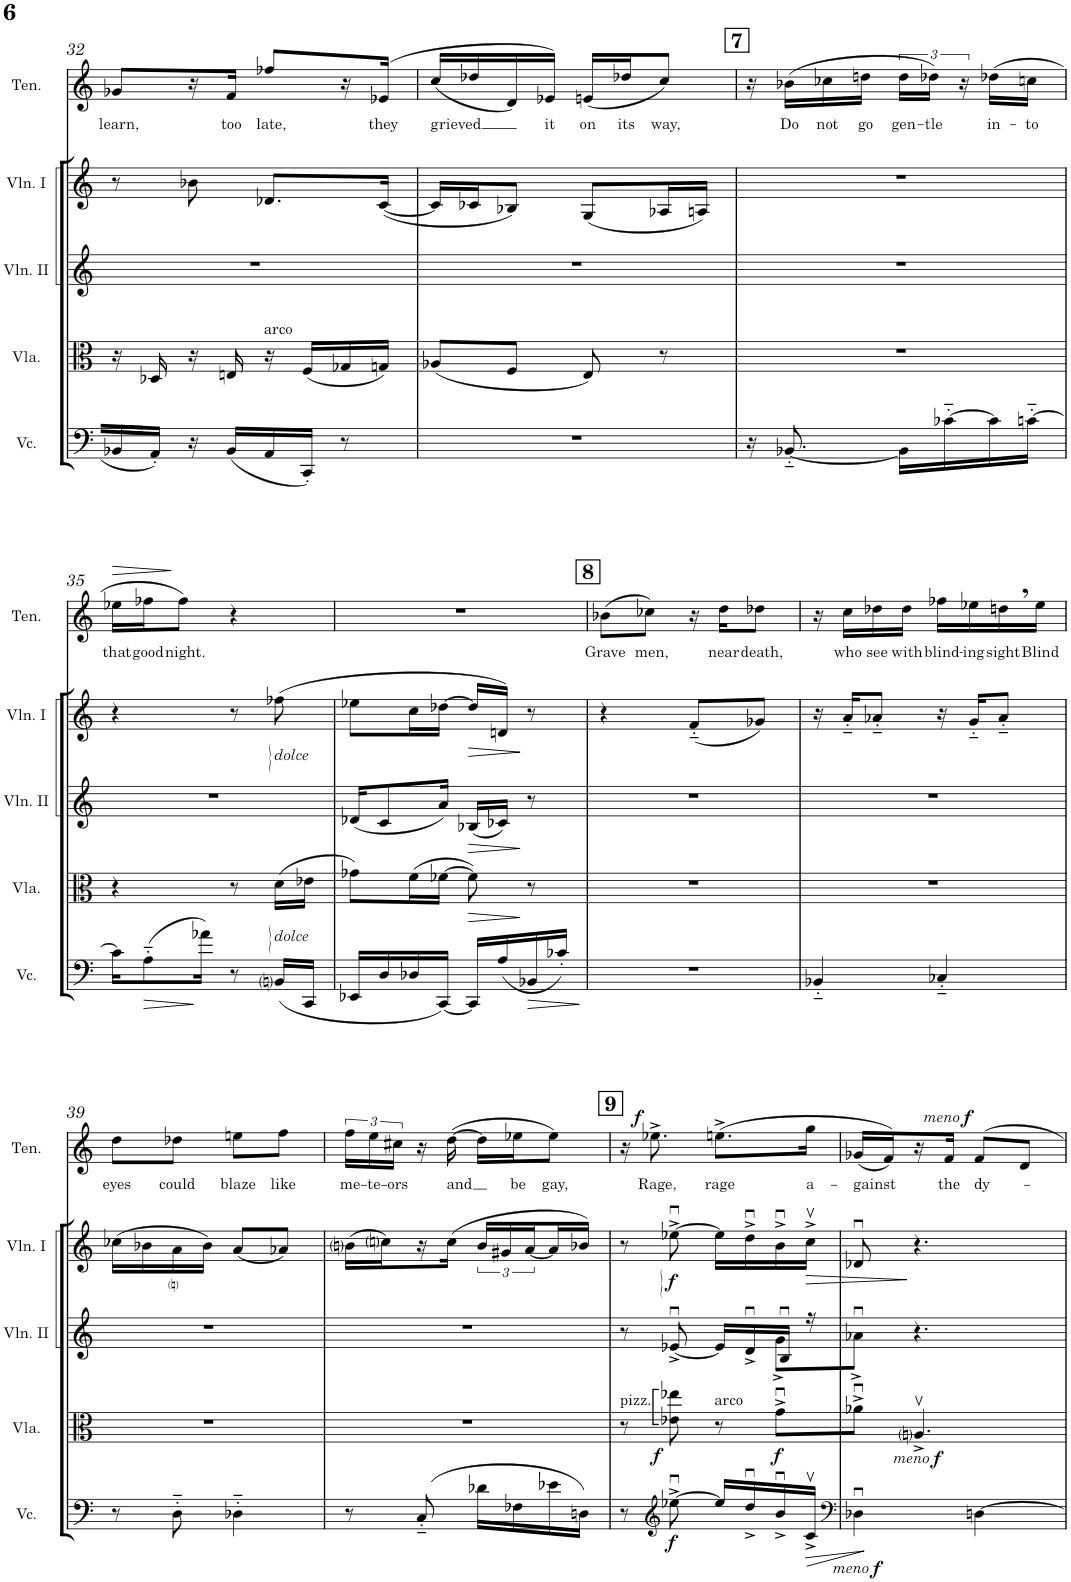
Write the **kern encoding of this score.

**kern	**dynam	**kern	**dynam	**kern	**kern	**dynam	**kern	**text	**dynam	**kern	**kern	**kern	**kern
*part9	*part9	*part8	*part8	*part7	*part6	*part6	*part5	*part5	*part5	*part4	*part3	*part2	*part1
*staff9	*staff9	*staff8	*staff8	*staff7	*staff6	*staff6	*staff5	*staff5	*staff5	*staff4	*staff3	*staff2	*staff1
*I"Violoncello	*	*I"Viola	*	*I"Violino II	*I"Violino I	*	*I"Tenore	*	*	*I"Trombone basso IV	*I"Trombone tenore III	*I"Trombone tenore II	*I"Trombone tenore I
*I'Vc.	*	*I'Vla.	*	*I'Vln. II	*I'Vln. I	*	*I'Ten.	*	*	*I'Trb. IV	*I'III	*I'II	*I'I
!!LO:PB:g=z
*clefF4	*	*clefC3	*	*clefG2	*clefG2	*	*clefG2	*	*	*clefF4	*clefF4	*clefC4	*clefC4
*	*	*	*	*	*	*	*Trd7c12	*	*	*	*	*	*
*k[]	*	*k[]	*	*k[]	*k[]	*	*k[]	*	*	*k[]	*k[]	*k[]	*k[]
*M4/8	*	*M4/8	*	*M4/8	*M4/8	*	*M4/8	*	*	*M4/8	*M4/8	*M4/8	*M4/8
=32	=32	=32	=32	=32	=32	=32	=32	=32	=32	=32	=32	=32	=32
!	!	!	!	!	!	!	!	!LO:LY:b	!	!	!	!	!
16BB-X/LL	.	16r	.	2r	8r	.	8g-X/L	learn,	.	2r	2r	2r	2r
16AA'/JJ	.	16D-X/	.	.	.	.	.	.	.	.	.	.	.
16r	.	16r	.	.	8b-X\	.	16r	.	.	.	.	.	.
!	!	!	!	!	!	!	!	!LO:LY:b	!	!	!	!	!
(16BB-/LL	.	16En/	.	.	.	.	16f/JJ	too	.	.	.	.	.
!	!	!LO:TX:a:t=arco	!	!	!	!	!	!	!	!	!	!	!
!	!	!	!	!	!	!	!	!LO:LY:b	!	!	!	!	!
16AA/	.	16r	.	.	8.d-X/L	.	8ff-X/L	late,	.	.	.	.	.
16CC'/JJ)	.	(16F/LL	.	.	.	.	.	.	.	.	.	.	.
8r	.	16G-X/	.	.	.	.	16r	.	.	.	.	.	.
!	!	!	!	!	!	!	!	!LO:LY:b	!	!	!	!	!
.	.	16Gn/JJ)	.	.	([16c/Jk	.	(>16e-X/JJ	they	.	.	.	.	.
=33	=33	=33	=33	=33	=33	=33	=33	=33	=33	=33	=33	=33	=33
!	!	!	!	!	!	!	!	!LO:LY:b	!	!	!	!	!
2r	.	(8A-X/L	.	2r	16c/LL]	.	(16cc/LL	grieved	.	2r	2r	2r	2r
.	.	.	.	.	16c-X/J	.	16dd-X/	.	.	.	.	.	.
.	.	8F/J	.	.	8B-X/J)	.	16d/)	.	.	.	.	.	.
!	!	!	!	!	!	!	!	!LO:LY:b	!	!	!	!	!
.	.	.	.	.	.	.	16e-X/JJ)	it	.	.	.	.	.
!	!	!	!	!	!	!	!	!LO:LY:b	!	!	!	!	!
.	.	8E/)	.	.	(8G/L	.	(16en/LL	on	.	.	.	.	.
!	!	!	!	!	!	!	!	!LO:LY:b	!	!	!	!	!
.	.	.	.	.	.	.	16dd-X/J	its	.	.	.	.	.
!	!	!	!	!	!	!	!	!LO:LY:b	!	!	!	!	!
.	.	8r	.	.	16A-X/L	.	8cc/J)	way,	.	.	.	.	.
.	.	.	.	.	16An/JJ)	.	.	.	.	.	.	.	.
!!LO:REH:place=s1:a:B:fs=14:t=7
=34	=34	=34	=34	=34	=34	=34	=34	=34	=34	=34	=34	=34	=34
16r	.	2r	.	2r	2r	.	16r	.	.	2r	2r	2r	2r
!	!	!	!	!	!	!	!	!LO:LY:b	!	!	!	!	!
[<8.BB-X'~/	.	.	.	.	.	.	(16b-X\LL	Do	.	.	.	.	.
!	!	!	!	!	!	!	!	!LO:LY:b	!	!	!	!	!
.	.	.	.	.	.	.	16cc-X\	not	.	.	.	.	.
!	!	!	!	!	!	!	!	!LO:LY:b	!	!	!	!	!
.	.	.	.	.	.	.	16ddn\JJ	go	.	.	.	.	.
!	!	!	!	!	!	!	!	!LO:LY:b	!	!	!	!	!
16BB-\LL]	.	.	.	.	.	.	24dd\LL	gen-	.	.	.	.	.
!	!	!	!	!	!	!	!	!LO:LY:b	!	!	!	!	!
.	.	.	.	.	.	.	24dd-X\JJ)	-tle	.	.	.	.	.
[16c-X'~\	.	.	.	.	.	.	.	.	.	.	.	.	.
.	.	.	.	.	.	.	24r	.	.	.	.	.	.
!	!	!	!	!	!	!	!	!LO:LY:b	!	!	!	!	!
16c-\]	.	.	.	.	.	.	(16dd-X\LL	in-	.	.	.	.	.
!	!	!	!	!	!	!	!	!LO:LY:b	!	!	!	!	!
[16cn'~\JJ	.	.	.	.	.	.	16ccn\JJ	-to	.	.	.	.	.
!!LO:LB:g=z
=35	=35	=35	=35	=35	=35	=35	=35	=35	=35	=35	=35	=35	=35
!	!	!	!	!	!	!	!	!LO:LY:b	!	!	!	!	!
16c\KL]	.	4r	.	2r	4r	.	16ee-X\LL	that	.	2r	2r	2r	2r
!	!LO:HP:b	!	!	!	!	!	!	!LO:LY:b	!	!	!	!	!
(8A'~\	>	.	.	.	.	.	16ff-X\J	good	.	.	.	.	.
!	!	!	!	!	!	!	!	!LO:LY:b	!	!	!	!	!
.	.	.	.	.	.	.	8ff-\J)	night.	.	.	.	.	.
16a-X\Jk)	.	.	.	.	.	.	.	.	.	.	.	.	.
8r	.	8r	.	.	8r	.	4r	.	.	.	.	.	.
!	!	!	!	!	!LO:TX:b:i:t=dolce	!	!	!	!	!	!	!	!
!	!	!LO:TX:b:i:t=dolce	!	!	!	!	!	!	!	!	!	!	!
(16BBni/LL	.	(16d\LL	.	.	(8ff-X\	.	.	.	.	.	.	.	.
16CC/JJ	.	16e-X\JJ	.	.	.	.	.	.	.	.	.	.	.
=36	=36	=36	=36	=36	=36	=36	=36	=36	=36	=36	=36	=36	=36
16EE-X/LL	.	8g-X\L)	.	(16d-X/KL	8ee-X\L	.	2r	.	.	2r	2r	2r	2r
16D/	.	.	.	8c/	.	.	.	.	.	.	.	.	.
16D-X/	.	(16f\L	.	.	16cc\L	.	.	.	.	.	.	.	.
[16CC/JJ)	.	[16f-X\JJ	.	16a/Jk)	[16dd-X\JJ	.	.	.	.	.	.	.	.
!	!	!	!	!	!	!LO:HP:b	!	!	!	!	!	!	!
16CC/LL]	.	8f-\])	.	(16B-X/LL	16dd-/LL]	>	.	.	.	.	.	.	.
(16A/	.	.	.	16c-X/JJ)	16dn/JJ)	.	.	.	.	.	.	.	.
!	!LO:HP:b	!	!	!	!	!	!	!	!	!	!	!	!
16BB-X/	>	8r	.	8r	8r	.	.	.	.	.	.	.	.
16c-X'/JJ)	.	.	.	.	.	.	.	.	.	.	.	.	.
.	]	.	.	.	.	.	.	.	.	.	.	.	.
!!LO:REH:place=s1:a:B:fs=14:t=8
=37	=37	=37	=37	=37	=37	=37	=37	=37	=37	=37	=37	=37	=37
!	!	!	!	!	!	!	!	!LO:LY:b	!	!	!	!	!
2r	.	2r	.	2r	4r	.	(8b-X\L	Grave	.	2r	2r	2r	2r
!	!	!	!	!	!	!	!	!LO:LY:b	!	!	!	!	!
.	.	.	.	.	.	.	8cc-X\J)	men,	.	.	.	.	.
.	.	.	.	.	(8f'~/L	.	16r	.	.	.	.	.	.
!	!	!	!	!	!	!	!	!LO:LY:b	!	!	!	!	!
.	.	.	.	.	.	.	16dd\KL	near	.	.	.	.	.
!	!	!	!	!	!	!	!	!LO:LY:b	!	!	!	!	!
.	.	.	.	.	8g-X/J)	.	8dd-X\J	death,	.	.	.	.	.
=38	=38	=38	=38	=38	=38	=38	=38	=38	=38	=38	=38	=38	=38
4BB-X'~/	.	2r	.	2r	16r	.	16r	.	.	2r	2r	2r	2r
!	!	!	!	!	!	!	!	!LO:LY:b	!	!	!	!	!
.	.	.	.	.	16a'~/KL	.	16cc\LL	who	.	.	.	.	.
!	!	!	!	!	!	!	!	!LO:LY:b	!	!	!	!	!
.	.	.	.	.	8a-X'~/J	.	16dd-X\	see	.	.	.	.	.
!	!	!	!	!	!	!	!	!LO:LY:b	!	!	!	!	!
.	.	.	.	.	.	.	16dd-\JJ	with	.	.	.	.	.
!	!	!	!	!	!	!	!	!LO:LY:b	!	!	!	!	!
4C-X'~/	.	.	.	.	16r	.	16ff-X\LL	blind-	.	.	.	.	.
!	!	!	!	!	!	!	!	!LO:LY:b	!	!	!	!	!
.	.	.	.	.	16g'~/KL	.	16ee-X\	-ing	.	.	.	.	.
!	!	!	!	!	!	!	!	!LO:LY:b	!	!	!	!	!
.	.	.	.	.	8a-'~/J	.	16ddn,\	sight	.	.	.	.	.
!	!	!	!	!	!	!	!	!LO:LY:b	!	!	!	!	!
.	.	.	.	.	.	.	16ee-\JJ	Blind	.	.	.	.	.
!!LO:LB:g=z
=39	=39	=39	=39	=39	=39	=39	=39	=39	=39	=39	=39	=39	=39
!	!	!	!	!	!	!	!	!LO:LY:b	!	!	!	!	!
8r	.	2r	.	2r	(16cc-X\LL	.	8dd\L	eyes	.	2r	2r	2r	2r
.	.	.	.	.	16b-X\	.	.	.	.	.	.	.	.
!	!	!	!	!	!	!	!	!LO:LY:b	!	!	!	!	!
8D'~\	.	.	.	.	16ani\	.	8dd-X\J	could	.	.	.	.	.
.	.	.	.	.	16b-\JJ)	.	.	.	.	.	.	.	.
!	!	!	!	!	!	!	!	!LO:LY:b	!	!	!	!	!
4D-X'~\	.	.	.	.	(8a/L	.	8een\L	blaze	.	.	.	.	.
!	!	!	!	!	!	!	!	!LO:LY:b	!	!	!	!	!
.	.	.	.	.	8a-X/J)	.	8ff\J	like	.	.	.	.	.
=40	=40	=40	=40	=40	=40	=40	=40	=40	=40	=40	=40	=40	=40
!	!	!	!	!	!	!	!	!LO:LY:b	!	!	!	!	!
8r	.	2r	.	2r	(16bni\LL	.	24ff\LL	me-	.	2r	2r	2r	2r
!	!	!	!	!	!	!	!	!LO:LY:b	!	!	!	!	!
.	.	.	.	.	.	.	24ee\	-te-	.	.	.	.	.
.	.	.	.	.	16ccni\J)	.	.	.	.	.	.	.	.
!	!	!	!	!	!	!	!	!LO:LY:b	!	!	!	!	!
.	.	.	.	.	.	.	24cc#X\JJ	-ors	.	.	.	.	.
(8C'~/	.	.	.	.	16r	.	16r	.	.	.	.	.	.
!	!	!	!	!	!	!	!	!LO:LY:b	!	!	!	!	!
.	.	.	.	.	(16cc\JJ	.	([16dd\	and	.	.	.	.	.
16d-X\LL	.	.	.	.	24b/LL	.	16dd\LL]	.	.	.	.	.	.
.	.	.	.	.	24g#X/	.	.	.	.	.	.	.	.
!	!	!	!	!	!	!	!	!LO:LY:b	!	!	!	!	!
16F-X\	.	.	.	.	.	.	16ee-X\J	be	.	.	.	.	.
.	.	.	.	.	[24a/	.	.	.	.	.	.	.	.
!	!	!	!	!	!	!	!	!LO:LY:b	!	!	!	!	!
16e-X\	.	.	.	.	16a/]	.	8ee-\J)	gay,	.	.	.	.	.
16Dn\JJ)	.	.	.	.	16b-X/JJ)	.	.	.	.	.	.	.	.
!!LO:REH:place=s1:a:B:fs=14:t=9
=41	=41	=41	=41	=41	=41	=41	=41	=41	=41	=41	=41	=41	=41
*	*	*	*	*^	*	*	*	*	*	*	*	*	*
!	!	!LO:TX:a:t=pizz.	!	!	!	!	!	!	!	!	!	!	!	!
8r	.	8r	.	8r	4.ryy	8r	.	16r	.	.	2r	2r	2r	2r
!	!	!	!	!	!	!	!	!	!LO:LY:b	!LO:DY:a	!	!	!	!
.	.	.	.	.	.	.	.	8.ee-X^\	Rage,	f	.	.	.	.
*clefG2	*	*	*	*	*	*	*	*	*	*	*	*	*	*
!	!LO:DY:b	!	!LO:DY:b	!	!	!	!LO:DY:b	!	!	!	!	!	!	!
[8ee-Xu^\	f	8e-X\ 8ee-X\	f	[8e-Xu^/	.	[8ee-Xu^\	f	.	.	.	.	.	.	.
!	!	!LO:TX:a:t=arco	!	!	!	!	!	!	!	!	!	!	!	!
!	!	!	!	!	!	!	!	!	!LO:LY:b	!	!	!	!	!
16ee-/LL]	.	8r	.	16e-/LL]	.	16ee-\LL]	.	(8.een^\L	rage	.	.	.	.	.
16ddu^/	.	.	.	16du^/	.	16ddu^\	.	.	.	.	.	.	.	.
!	!	!	!LO:DY:b	!	!	!	!	!	!	!	!	!	!	!
16bu^/	.	8gu^\L	f	16Bu/JJ	8g^\L	16bu^\	.	.	.	.	.	.	.	.
!	!	!	!	!	!	!	!	!	!LO:LY:b	!	!	!	!	!
16cv^/JJ	.	.	.	16r	.	16ccv^\JJ	.	16gg\Jk	a-	.	.	.	.	.
=42	=42	=42	=42	=42	=42	=42	=42	=42	=42	=42	=42	=42	=42	=42
*clefF4	*	*	*	*	*	*	*	*	*	*	*	*	*	*
!	!LO:DY:b	!	!	!	!	!	!	!	!LO:LY:b	!	!	!	!	!
!	!LO:DY:n=1:b	!	!	!	!	!	!	!	!	!	!	!	!	!
4D-Xu\	other-dynamics f	8a-Xu^\J	.	8ryy	8a-Xu^\J	8d-Xu/	.	(16g-X/LL	-gainst	.	2r	2r	2r	2r
.	.	.	.	.	.	.	.	16f/J))	.	.	.	.	.	.
!	!	!	!LO:DY:b	!	!	!	!	!	!	!	!	!	!	!
!	!	!	!LO:DY:n=1:b	!	!	!	!	!	!	!	!	!	!	!
.	.	4.Aniv^/	other-dynamics f	4.r	8ryy	4.r	]	16r	.	.	.	.	.	.
!	!	!	!	!	!	!	!	!	!LO:LY:b	!LO:DY:a	!	!	!	!
!	!	!	!	!	!	!	!	!	!	!LO:DY:n=1:a	!	!	!	!
.	.	.	.	.	.	.	.	16f/JJ	the	other-dynamics f	.	.	.	.
!	!	!	!	!	!	!	!	!	!LO:LY:b	!	!	!	!	!
[4Dn\	]	.	.	.	4ryy	.	.	8f/L	dy-	.	.	.	.	.
.	.	.	.	.	.	.	.	8d/J	.	.	.	.	.	.
*	*	*	*	*v	*v	*	*	*	*	*	*	*	*	*
=	=	=	=	=	=	=	=	=	=	=	=	=	=
*-	*-	*-	*-	*-	*-	*-	*-	*-	*-	*-	*-	*-	*-
